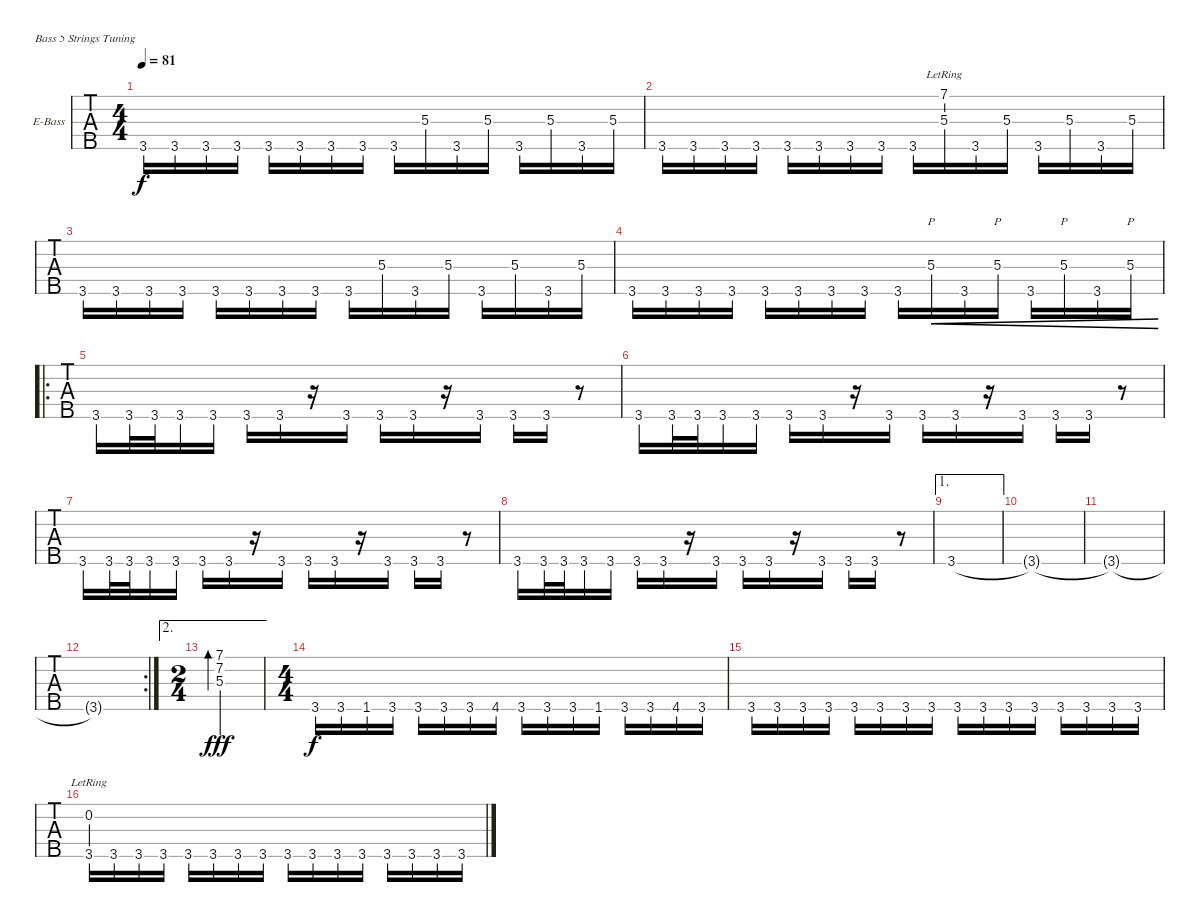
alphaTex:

\bracketExtendMode groupsimilarinstruments
\firstSystemTrackNameOrientation horizontal
\otherSystemsTrackNameOrientation horizontal
\track ("Electric Bass" "E-Bass") {instrument electricbassfinger}
\staff {tabs}
\tuning (G2 D2 A1 E1 B0)
\ts (4 4)
\tempo 81
\clef f4
\ks c
3.5.16{dy f} 3.5.16 3.5.16 3.5.16 3.5.16 3.5.16 3.5.16 3.5.16 3.5.16 5.3.16 3.5.16 5.3.16 3.5.16 5.3.16 3.5.16 5.3.16 |
3.5.16 3.5.16 3.5.16 3.5.16 3.5.16 3.5.16 3.5.16 3.5.16 3.5.16 (5.3 7.1{lr}).16 3.5.16 5.3.16 3.5.16 5.3.16 3.5.16 5.3.16 |
3.5.16 3.5.16 3.5.16 3.5.16 3.5.16 3.5.16 3.5.16 3.5.16 3.5.16 5.3.16 3.5.16 5.3.16 3.5.16 5.3.16 3.5.16 5.3.16 |
3.5.16 3.5.16 3.5.16 3.5.16 3.5.16 3.5.16 3.5.16 3.5.16 3.5.16 5.3.16{p cre} 3.5.16{cre} 5.3.16{p cre} 3.5.16{cre} 5.3.16{p cre} 3.5.16{cre} 5.3.16{p cre} |
\ro
3.5{ac}.16 3.5{ac}.32 3.5{ac}.32 3.5{ac}.16 3.5{ac}.16 3.5{ac}.16 3.5{ac st}.16 r.16 3.5{ac}.16 3.5{ac}.16 3.5{ac st}.16 r.16 3.5{ac}.16 3.5{ac}.16 3.5{ac st}.16 r.8 |
3.5{ac}.16 3.5{ac}.32 3.5{ac}.32 3.5{ac}.16 3.5{ac}.16 3.5{ac}.16 3.5{ac st}.16 r.16 3.5{ac}.16 3.5{ac}.16 3.5{ac st}.16 r.16 3.5{ac}.16 3.5{ac}.16 3.5{ac st}.16 r.8 |
3.5{ac}.16 3.5{ac}.32 3.5{ac}.32 3.5{ac}.16 3.5{ac}.16 3.5{ac}.16 3.5{ac st}.16 r.16 3.5{ac}.16 3.5{ac}.16 3.5{ac st}.16 r.16 3.5{ac}.16 3.5{ac}.16 3.5{ac st}.16 r.8 |
3.5{ac}.16 3.5{ac}.32 3.5{ac}.32 3.5{ac}.16 3.5{ac}.16 3.5{ac}.16 3.5{ac st}.16 r.16 3.5{ac}.16 3.5{ac}.16 3.5{ac st}.16 r.16 3.5{ac}.16 3.5{ac}.16 3.5{ac st}.16 r.8 |
\ae 1
3.5.1 |
3.5{t}.1 |
3.5{t}.1 |
\rc 2
3.5{t}.1 |
\ae 2
\ts (2 4)
(5.3{ac} 7.2 7.1).2{bd 123 dy fff} |
\ts (4 4)
3.5.16{dy f} 3.5.16 1.5.16 3.5.16 3.5.16 3.5.16 3.5.16 4.5.16 3.5.16 3.5.16 3.5.16 1.5.16 3.5.16 3.5.16 4.5.16 3.5.16 |
3.5.16 3.5.16 3.5.16 3.5.16 3.5.16 3.5.16 3.5.16 3.5.16 3.5.16 3.5.16 3.5.16 3.5.16 3.5.16 3.5.16 3.5.16 3.5.16 |
(3.5 0.2{lr}).16 3.5.16 3.5.16 3.5.16 3.5.16 3.5.16 3.5.16 3.5.16 3.5.16 3.5.16 3.5.16 3.5.16 3.5.16 3.5.16 3.5.16 3.5.16
